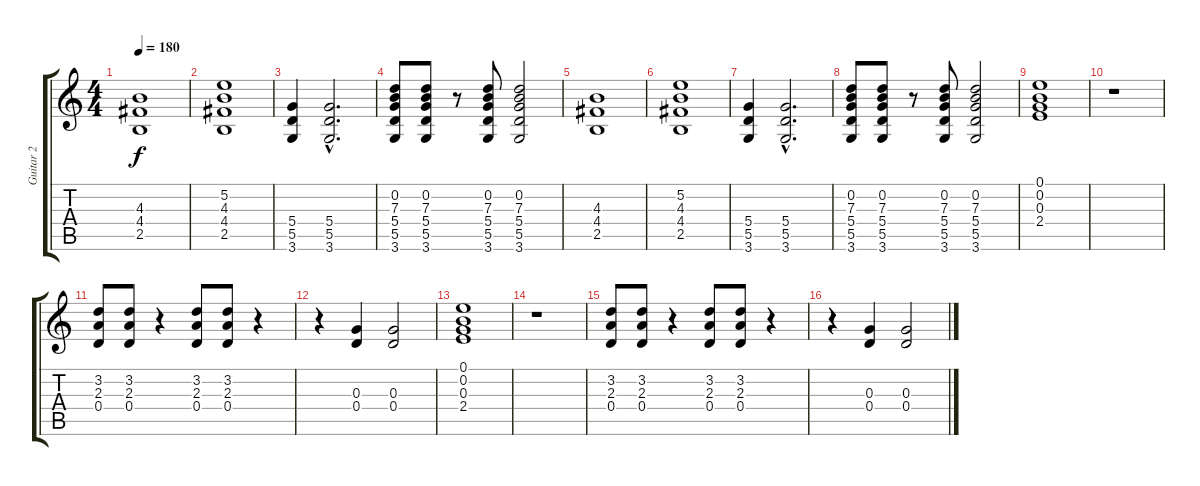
\track ("Guitar 2" "Guitar 2") {instrument distortionguitar}
\staff {score tabs}
\tuning (E4 B3 G3 D3 A2 E2) {hide}
\ts (4 4)
\tempo 180
\clef g2
\ks c
(4.3 4.4 2.5).1{dy f} |
(5.2 4.3 4.4 2.5).1 |
(5.4 5.5 3.6).4 (5.4{hac} 5.5{hac} 3.6{hac}).2{d} |
(0.2 7.3 5.4 5.5 3.6).8 (0.2 7.3 5.4 5.5 3.6).8 r.8 (0.2 7.3 5.4 5.5 3.6).8 (0.2 7.3 5.4 5.5 3.6).2 |
(4.3 4.4 2.5).1 |
(5.2 4.3 4.4 2.5).1 |
(5.4 5.5 3.6).4 (5.4{hac} 5.5{hac} 3.6{hac}).2{d} |
(0.2 7.3 5.4 5.5 3.6).8 (0.2 7.3 5.4 5.5 3.6).8 r.8 (0.2 7.3 5.4 5.5 3.6).8 (0.2 7.3 5.4 5.5 3.6).2 |
(0.1 0.2 0.3 2.4).1 |
r.1 |
(3.2 2.3 0.4).8 (3.2 2.3 0.4).8 r.4 (3.2 2.3 0.4).8 (3.2 2.3 0.4).8 r.4 |
r.4 (0.3 0.4).4 (0.3 0.4).2 |
(0.1 0.2 0.3 2.4).1 |
r.1 |
(3.2 2.3 0.4).8 (3.2 2.3 0.4).8 r.4 (3.2 2.3 0.4).8 (3.2 2.3 0.4).8 r.4 |
r.4 (0.3 0.4).4 (0.3 0.4).2
